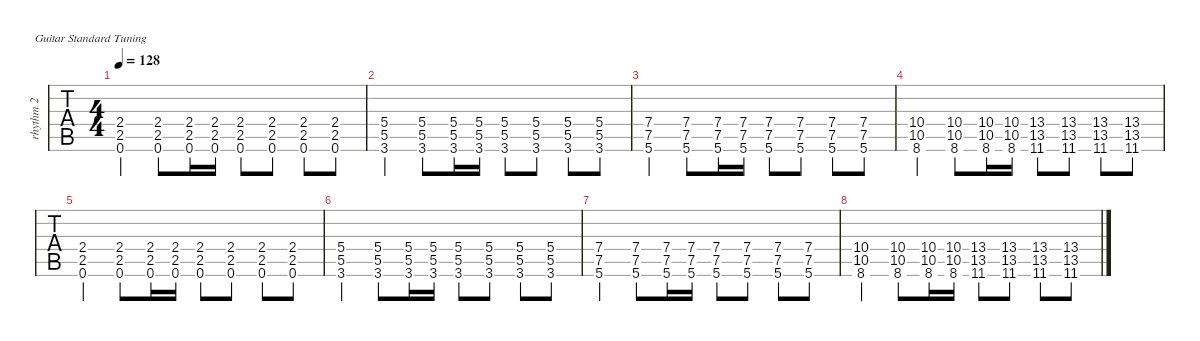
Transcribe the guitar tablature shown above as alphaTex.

\defaultSystemsLayout 4
\hideDynamics
\bracketExtendMode nobrackets
\track ("Rhythm 2" "rhythm 2") {instrument distortionguitar}
\staff {tabs}
\tuning (E4 B3 G3 D3 A2 E2)
\ts (4 4)
\tempo 128
\clef g2
\ks c
(0.6 2.5 2.4).4{dy mf} (0.6 2.5 2.4).8 (0.6 2.5 2.4).16 (0.6 2.5 2.4).16 (0.6 2.5 2.4).8 (0.6 2.5 2.4).8 (0.6 2.5 2.4).8 (0.6 2.5 2.4).8 |
(3.6 5.5 5.4).4 (3.6 5.5 5.4).8 (3.6 5.5 5.4).16 (3.6 5.5 5.4).16 (3.6 5.5 5.4).8 (3.6 5.5 5.4).8 (3.6 5.5 5.4).8 (3.6 5.5 5.4).8 |
(5.6 7.5 7.4).4 (5.6 7.5 7.4).8 (5.6 7.5 7.4).16 (5.6 7.5 7.4).16 (5.6 7.5 7.4).8 (5.6 7.5 7.4).8 (5.6 7.5 7.4).8 (5.6 7.5 7.4).8 |
(8.6 10.5 10.4).4 (8.6 10.5 10.4).8 (8.6 10.5 10.4).16 (8.6 10.5 10.4).16 (11.6{acc #} 13.5{acc #} 13.4{acc #}).8 (11.6{acc #} 13.5{acc #} 13.4{acc #}).8 (11.6{acc #} 13.5{acc #} 13.4{acc #}).8 (11.6{acc #} 13.5{acc #} 13.4{acc #}).8 |
(0.6 2.5 2.4).4 (0.6 2.5 2.4).8 (0.6 2.5 2.4).16 (0.6 2.5 2.4).16 (0.6 2.5 2.4).8 (0.6 2.5 2.4).8 (0.6 2.5 2.4).8 (0.6 2.5 2.4).8 |
(3.6 5.5 5.4).4 (3.6 5.5 5.4).8 (3.6 5.5 5.4).16 (3.6 5.5 5.4).16 (3.6 5.5 5.4).8 (3.6 5.5 5.4).8 (3.6 5.5 5.4).8 (3.6 5.5 5.4).8 |
(5.6 7.5 7.4).4 (5.6 7.5 7.4).8 (5.6 7.5 7.4).16 (5.6 7.5 7.4).16 (5.6 7.5 7.4).8 (5.6 7.5 7.4).8 (5.6 7.5 7.4).8 (5.6 7.5 7.4).8 |
(8.6 10.5 10.4).4 (8.6 10.5 10.4).8 (8.6 10.5 10.4).16 (8.6 10.5 10.4).16 (11.6{acc #} 13.5{acc #} 13.4{acc #}).8 (11.6{acc #} 13.5{acc #} 13.4{acc #}).8 (11.6{acc #} 13.5{acc #} 13.4{acc #}).8 (11.6{acc #} 13.5{acc #} 13.4{acc #}).8
